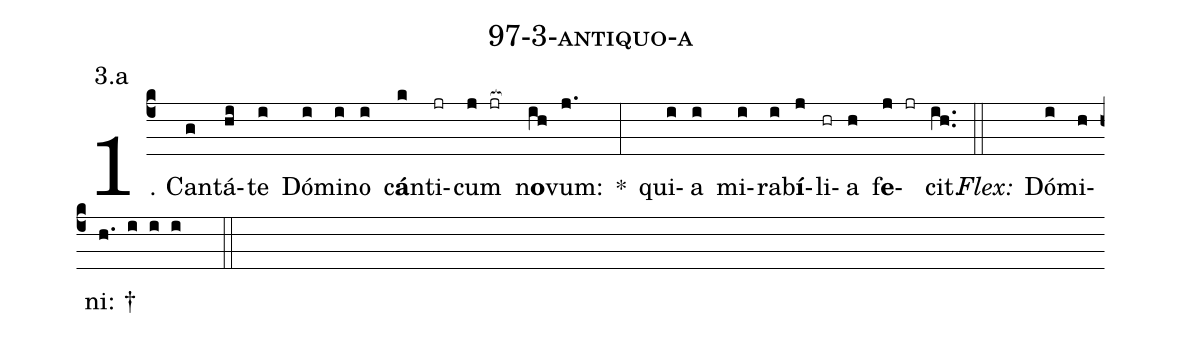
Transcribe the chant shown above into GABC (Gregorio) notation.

name: 97-3-antiquo-a;
annotation: 3.a;
%%
(c4)1. Can(g)tá(hi)te(i) Dó(i)mi(i)no(i) c<b>á</b>n(k)ti(jr)cum(j jr[ocb:1{]) n<b>o</b>(ih[ocb:0}])vum:(j.) *(:) qui(i)a(i) mi(i)ra(i)b<b>í</b>(j)li(hr)a(h) f<b>e</b>(j jr)cit.(ih..) (::)
<i>Flex:</i>()  Dó(i)mi(h)ni: †(h. i i i  ::)
